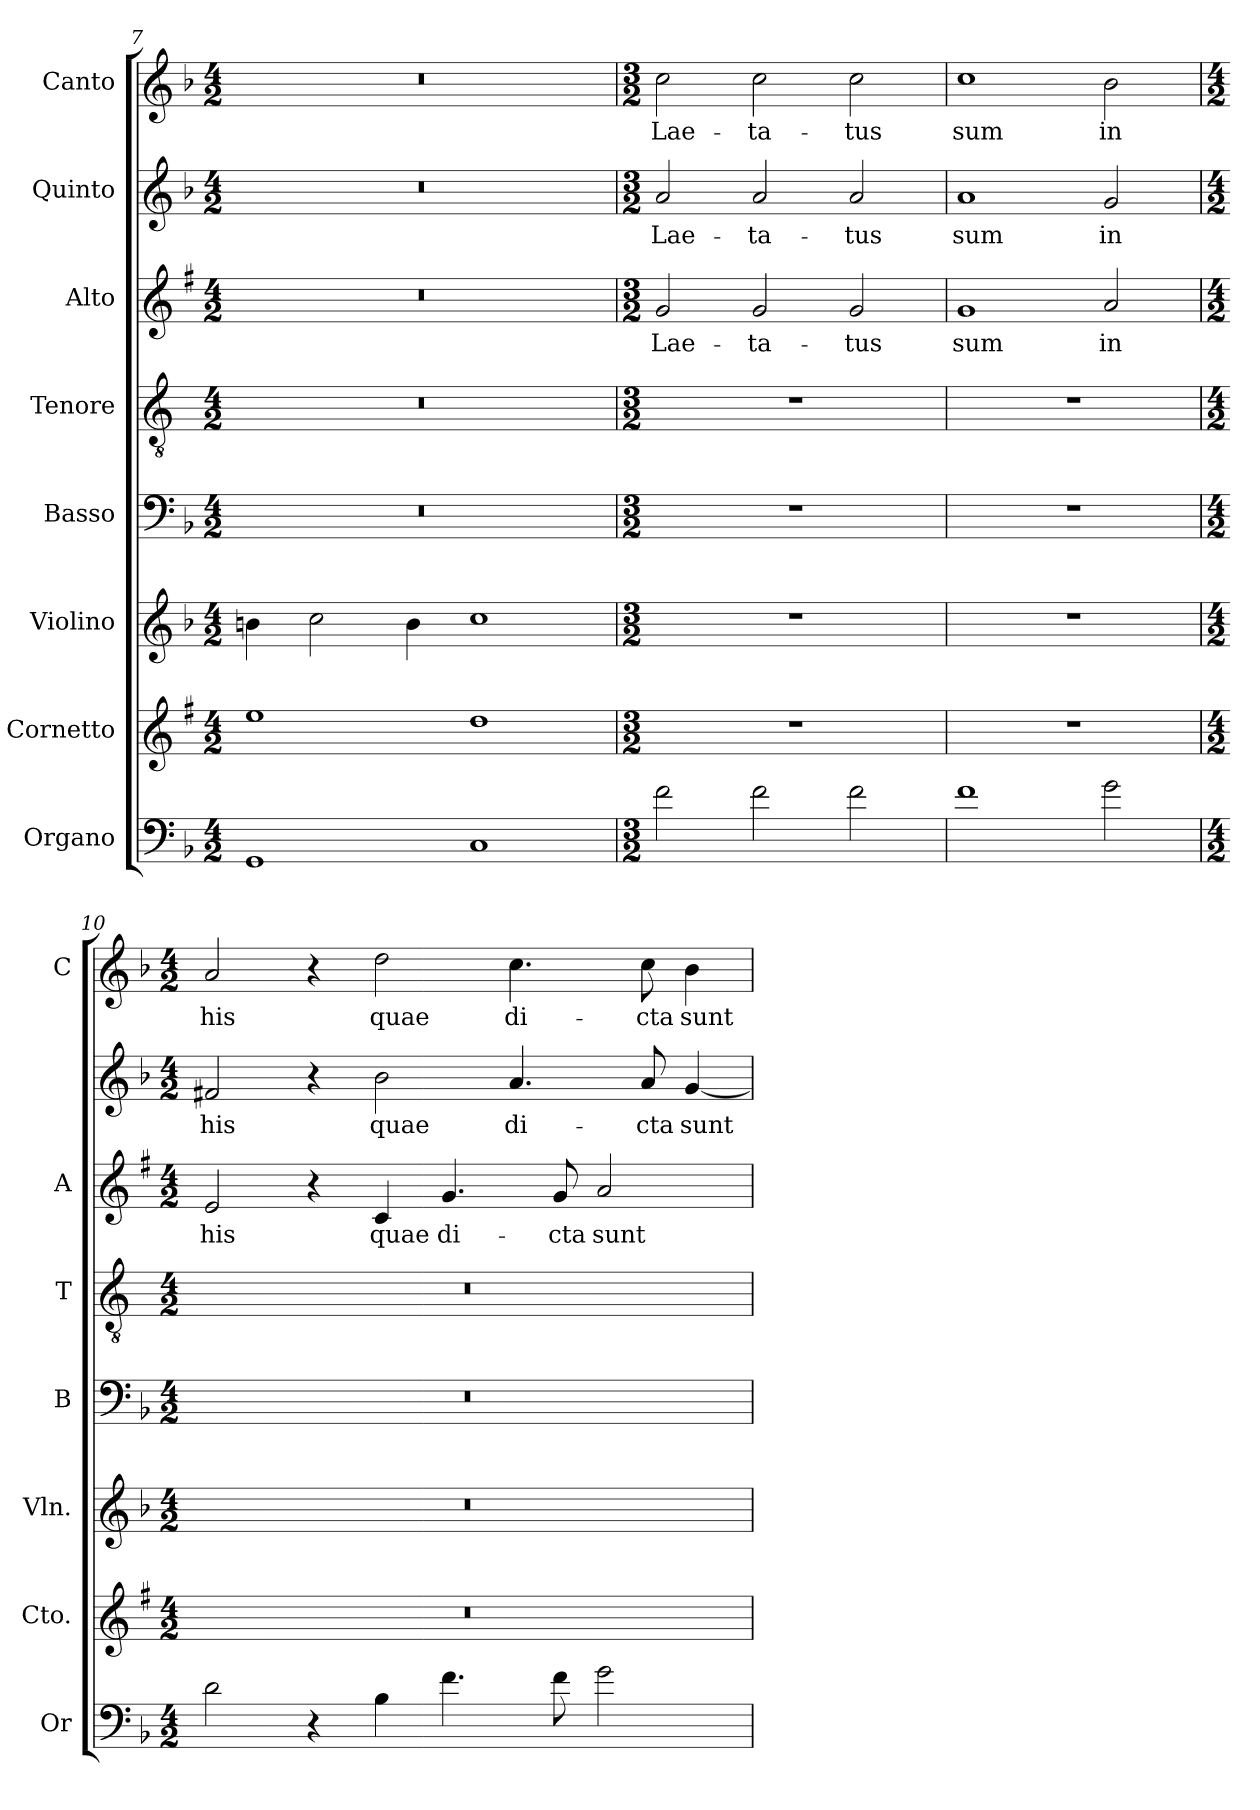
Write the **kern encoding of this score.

**kern	**kern	**kern	**kern	**kern	**kern	**text	**kern	**text	**kern	**text
*part8	*part7	*part6	*part5	*part4	*part3	*part3	*part2	*part2	*part1	*part1
*staff8	*staff7	*staff6	*staff5	*staff4	*staff3	*staff3	*staff2	*staff2	*staff1	*staff1
*I"Organo	*I"Cornetto	*I"Violino	*I"Basso	*I"Tenore	*I"Alto	*	*I"Quinto	*	*I"Canto	*
*I'Or	*I'Cto.	*I'Vln.	*I'B	*I'T	*I'A	*	*	*	*I'C	*
*clefF4	*clefG2	*clefG2	*clefF4	*clefGv2	*clefG2	*	*clefG2	*	*clefG2	*
*	*ITrd1c2	*	*	*ITrd4c7	*ITrd1c2	*	*	*	*	*
*k[b-]	*k[b-]	*k[b-]	*k[b-]	*k[b-]	*k[b-]	*	*k[b-]	*	*k[b-]	*
*F:	*F:	*F:	*F:	*F:	*F:	*	*F:	*	*F:	*
*M4/2	*M4/2	*M4/2	*M4/2	*M4/2	*M4/2	*	*M4/2	*	*M4/2	*
=7	=7	=7	=7	=7	=7	=7	=7	=7	=7	=7
1GG	1dd	4bn\	0r	0r	0r	.	0r	.	0r	.
.	.	2cc\	.	.	.	.	.	.	.	.
.	.	4b\	.	.	.	.	.	.	.	.
1C	1cc	1cc	.	.	.	.	.	.	.	.
!!LO:PB:g=z
=8	=8	=8	=8	=8	=8	=8	=8	=8	=8	=8
*M3/2	*M3/2	*M3/2	*M3/2	*M3/2	*M3/2	*	*M3/2	*	*M3/2	*
!	!	!	!	!	!	!LO:LY:b	!	!LO:LY:b	!	!LO:LY:b
2f\	1.r	1.r	1.r	1.r	2f/	Lae-	2a/	Lae-	2cc\	Lae-
!	!	!	!	!	!	!LO:LY:b	!	!LO:LY:b	!	!LO:LY:b
2f\	.	.	.	.	2f/	-ta-	2a/	-ta-	2cc\	-ta-
!	!	!	!	!	!	!LO:LY:b	!	!LO:LY:b	!	!LO:LY:b
2f\	.	.	.	.	2f/	-tus	2a/	-tus	2cc\	-tus
=9	=9	=9	=9	=9	=9	=9	=9	=9	=9	=9
!	!	!	!	!	!	!LO:LY:b	!	!LO:LY:b	!	!LO:LY:b
1f	1.r	1.r	1.r	1.r	1f	sum	1a	sum	1cc	sum
!	!	!	!	!	!	!LO:LY:b	!	!LO:LY:b	!	!LO:LY:b
2g\	.	.	.	.	2g/	in	2g/	in	2b-\	in
=10	=10	=10	=10	=10	=10	=10	=10	=10	=10	=10
*M4/2	*M4/2	*M4/2	*M4/2	*M4/2	*M4/2	*	*M4/2	*	*M4/2	*
!	!	!	!	!	!	!LO:LY:b	!	!LO:LY:b	!	!LO:LY:b
2d\	0r	0r	0r	0r	2d/	his	2f#X/	his	2a/	his
4r	.	.	.	.	4r	.	4r	.	4r	.
!	!	!	!	!	!	!LO:LY:b	!	!LO:LY:b	!	!LO:LY:b
4B-\	.	.	.	.	4B-/	quae	2b-\	quae	2dd\	quae
!	!	!	!	!	!	!LO:LY:b	!	!	!	!
4.f\	.	.	.	.	4.f/	di-	.	.	.	.
!	!	!	!	!	!	!	!	!LO:LY:b	!	!LO:LY:b
.	.	.	.	.	.	.	4.a/	di-	4.cc\	di-
!	!	!	!	!	!	!LO:LY:b	!	!	!	!
8f\	.	.	.	.	8f/	-cta	.	.	.	.
!	!	!	!	!	!	!LO:LY:b	!	!	!	!
2g\	.	.	.	.	2g/	sunt	.	.	.	.
!	!	!	!	!	!	!	!	!LO:LY:b	!	!LO:LY:b
.	.	.	.	.	.	.	8a/	-cta	8cc\	-cta
!	!	!	!	!	!	!	!	!LO:LY:b	!	!LO:LY:b
.	.	.	.	.	.	.	[4g/	sunt	4b-\	sunt
=	=	=	=	=	=	=	=	=	=	=
*-	*-	*-	*-	*-	*-	*-	*-	*-	*-	*-
